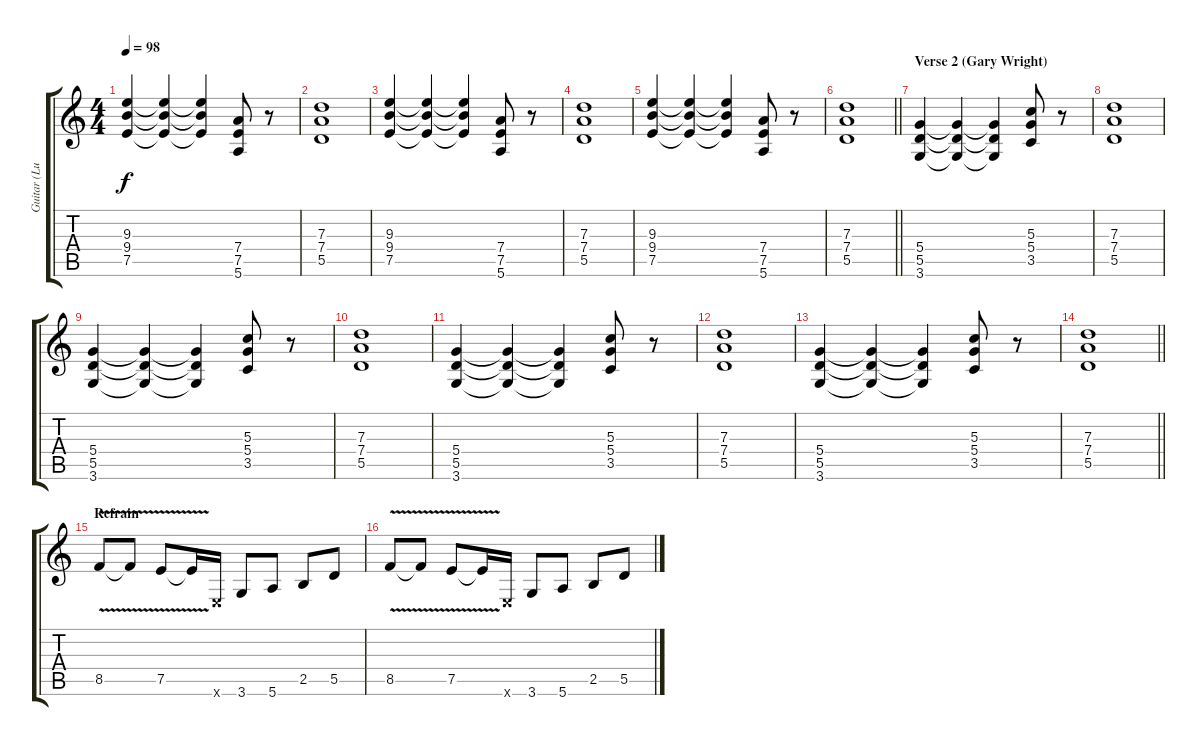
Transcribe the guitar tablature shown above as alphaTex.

\track ("Guitar (Luther Grosvenor)" "Guitar (Lu") {instrument overdrivenguitar}
\staff {score tabs}
\tuning (E4 B3 G3 D3 A2 E2) {hide}
\ts (4 4)
\tempo 98
\clef g2
\ks c
(9.3 9.4 7.5).4{dy f} (9.3{t} 9.4{t} 7.5{t}).4 (9.3{t} 9.4{t} 7.5{t}).4 (7.4 7.5 5.6).8 r.8 |
(7.3 7.4 5.5).1 |
(9.3 9.4 7.5).4 (9.3{t} 9.4{t} 7.5{t}).4 (9.3{t} 9.4{t} 7.5{t}).4 (7.4 7.5 5.6).8 r.8 |
(7.3 7.4 5.5).1 |
(9.3 9.4 7.5).4 (9.3{t} 9.4{t} 7.5{t}).4 (9.3{t} 9.4{t} 7.5{t}).4 (7.4 7.5 5.6).8 r.8 |
\barLineRight lightlight
(7.3 7.4 5.5).1 |
\section ("" "Verse 2 (Gary Wright)")
(5.4 5.5 3.6).4 (5.4{t} 5.5{t} 3.6{t}).4 (5.4{t} 5.5{t} 3.6{t}).4 (5.3 5.4 3.5).8 r.8 |
(7.3 7.4 5.5).1 |
(5.4 5.5 3.6).4 (5.4{t} 5.5{t} 3.6{t}).4 (5.4{t} 5.5{t} 3.6{t}).4 (5.3 5.4 3.5).8 r.8 |
(7.3 7.4 5.5).1 |
(5.4 5.5 3.6).4 (5.4{t} 5.5{t} 3.6{t}).4 (5.4{t} 5.5{t} 3.6{t}).4 (5.3 5.4 3.5).8 r.8 |
(7.3 7.4 5.5).1 |
(5.4 5.5 3.6).4 (5.4{t} 5.5{t} 3.6{t}).4 (5.4{t} 5.5{t} 3.6{t}).4 (5.3 5.4 3.5).8 r.8 |
\barLineRight lightlight
(7.3 7.4 5.5).1 |
\section ("" "Refrain")
8.5{v}.8 8.5{t}.8 7.5{v}.8 7.5{t}.16 0.6{x}.16 3.6.8 5.6.8 2.5.8 5.5.8 |
8.5{v}.8 8.5{t}.8 7.5{v}.8 7.5{t}.16 0.6{x}.16 3.6.8 5.6.8 2.5.8 5.5.8
